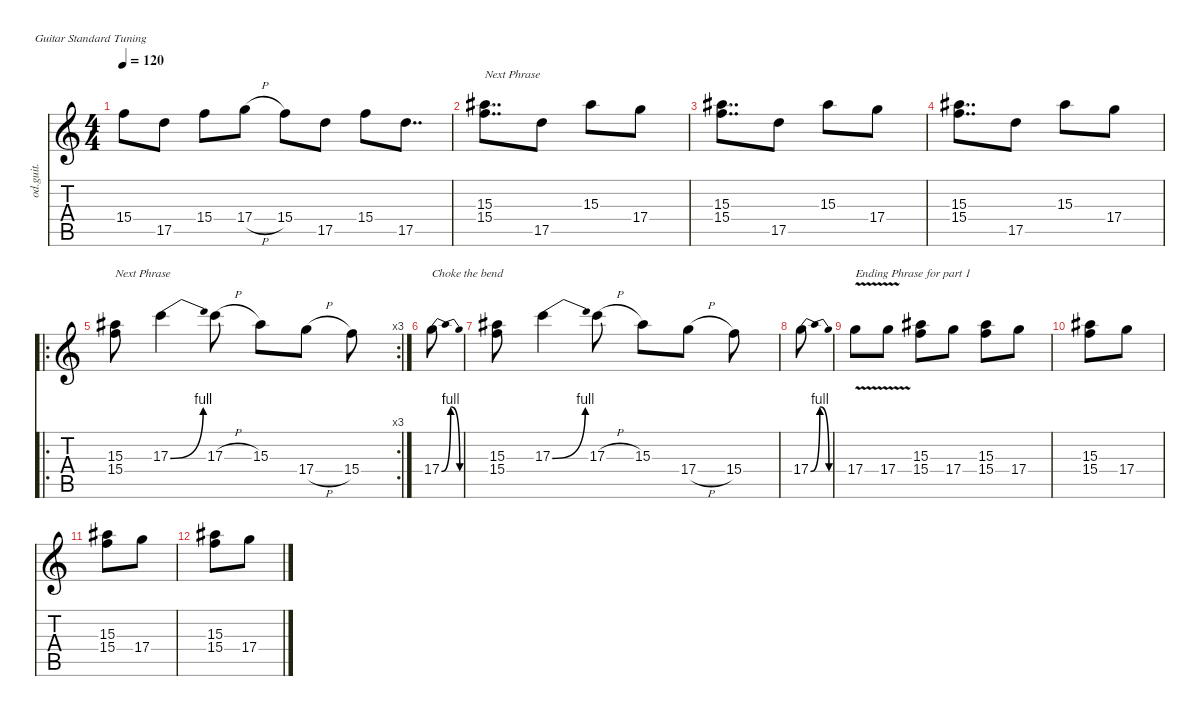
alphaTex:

\defaultSystemsLayout 4
\hideDynamics
\bracketExtendMode nobrackets
\otherSystemsTrackNameOrientation horizontal
\track ("Overdriven Guitar" "od.guit.") {instrument overdrivenguitar}
\staff {score tabs}
\tuning (E4 B3 G3 D3 A2 E2)
\ts (4 4)
\tempo 120
\clef g2
\ks c
15.4.8{dy mf beam Down} 17.5.8{beam Down} 15.4.8{beam Down} 17.4{h}.8{beam Down} 15.4.8{beam Down} 17.5.8{beam Down} 15.4.8{beam Down} 17.5.8{dd beam Down} |
(15.3{acc #} 15.4).8{dd txt "Next Phrase" beam Down} 17.5.8{beam Down} 15.3{acc #}.8{beam Down} 17.4.8{beam Down} |
(15.3{acc #} 15.4).8{dd beam Down} 17.5.8{beam Down} 15.3{acc #}.8{beam Down} 17.4.8{beam Down} |
(15.3{acc #} 15.4).8{dd beam Down} 17.5.8{beam Down} 15.3{acc #}.8{beam Down} 17.4.8{beam Down} |
\ro
\rc 3
(15.4 15.3{acc #}).8{txt "Next Phrase" beam Down} 17.3{be (bend 0 0 15 4)}.4{beam Down} 17.3{h}.8{beam Down} 15.3{acc #}.8{beam Down} 17.4{h}.8{beam Down} 15.4.8{beam Down} |
17.4{be (bendrelease 0 0 10.2 4 20.4 4 30 0)}.8{txt "Choke the bend" beam Down} |
(15.4 15.3{acc #}).8{beam Down} 17.3{be (bend 0 0 15 4)}.4{beam Down} 17.3{h}.8{beam Down} 15.3{acc #}.8{beam Down} 17.4{h}.8{beam Down} 15.4.8{beam Down} |
17.4{be (bendrelease 0 0 10.2 4 20.4 4 30 0)}.8{beam Down} |
17.4{v}.8{txt "Ending Phrase for part 1" beam Down} 17.4{v}.8{beam Down} (15.4 15.3{acc #}).8{beam Down} 17.4.8{beam Down} (15.4 15.3{acc #}).8{beam Down} 17.4.8{beam Down} |
(15.4 15.3{acc #}).8{beam Down} 17.4.8{beam Down} |
(15.4 15.3{acc #}).8{beam Down} 17.4.8{beam Down} |
(15.4 15.3{acc #}).8{beam Down} 17.4.8{beam Down}
